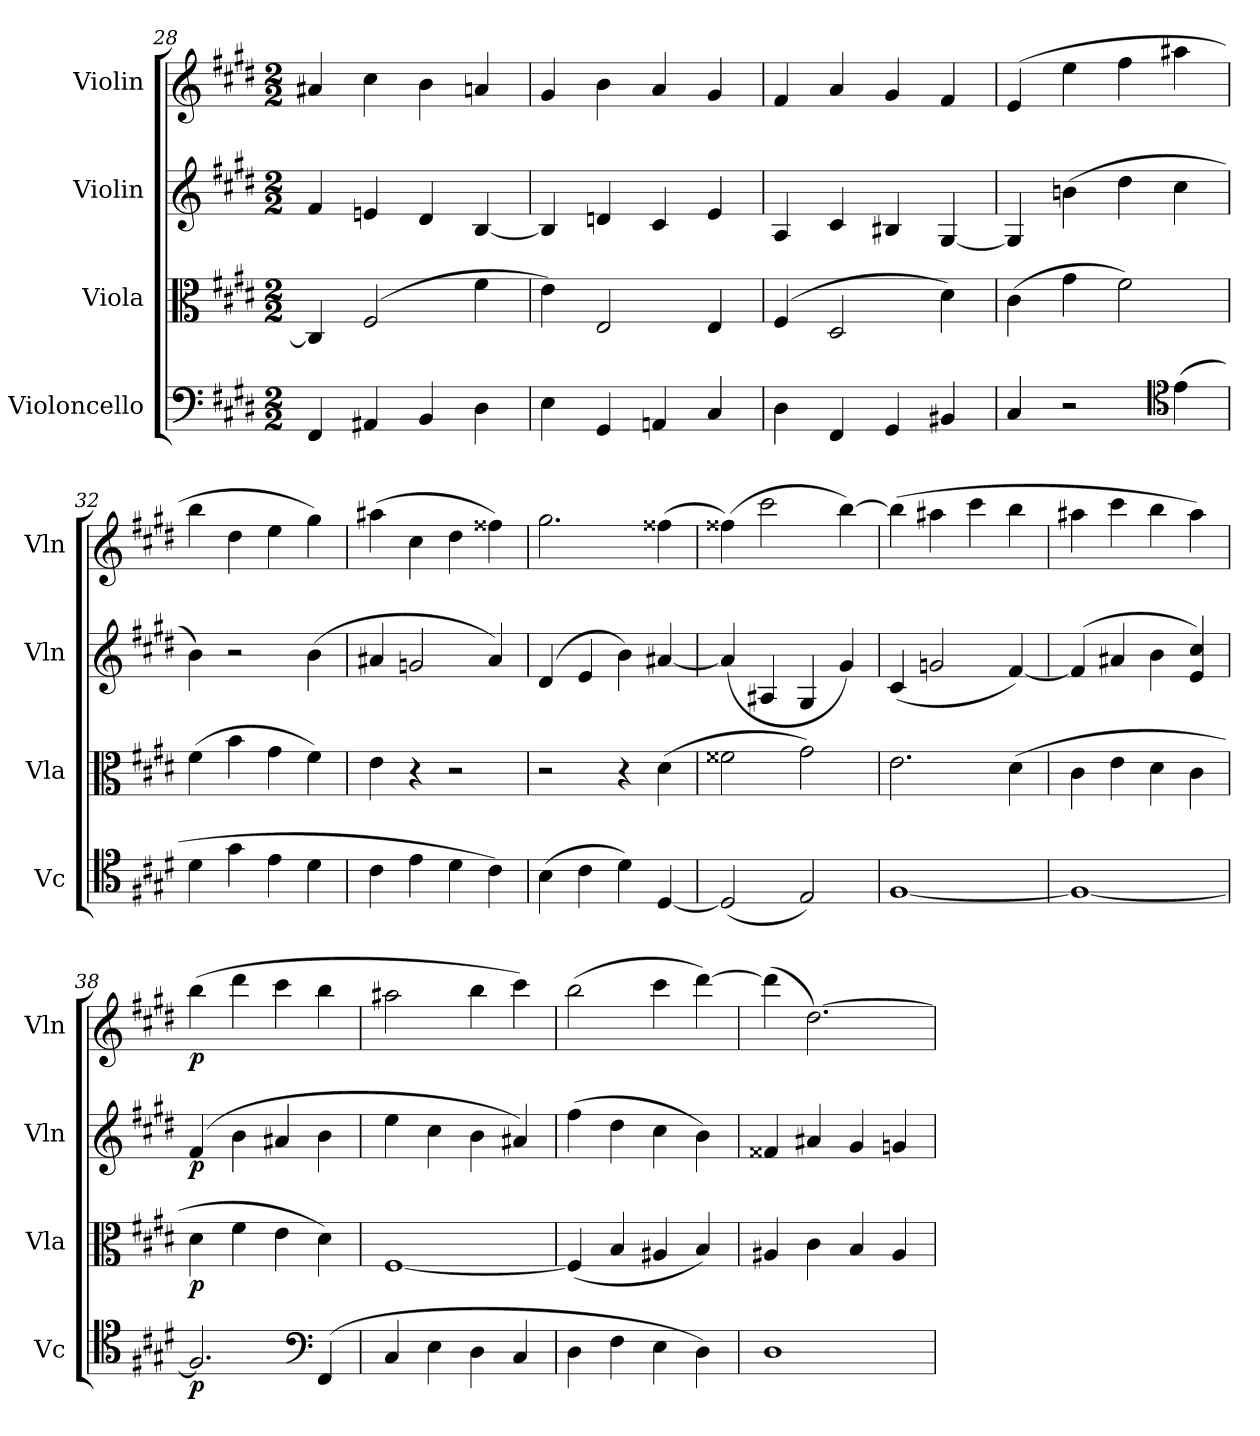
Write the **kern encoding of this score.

**kern	**dynam	**kern	**dynam	**kern	**dynam	**kern	**dynam
*part4	*part4	*part3	*part3	*part2	*part2	*part1	*part1
*staff4	*staff4	*staff3	*staff3	*staff2	*staff2	*staff1	*staff1
*I"Violoncello	*	*I"Viola	*	*I"Violin	*	*I"Violin	*
*I'Vc	*	*I'Vla	*	*I'Vln	*	*I'Vln	*
*clefF4	*	*clefC3	*	*clefG2	*	*clefG2	*
*k[f#c#g#d#]	*	*k[f#c#g#d#]	*	*k[f#c#g#d#]	*	*k[f#c#g#d#]	*
*M2/2	*	*M2/2	*	*M2/2	*	*M2/2	*
=28	=28	=28	=28	=28	=28	=28	=28
4FF#/	.	4C#/]	.	4f#/	.	4a#X/	.
4AA#X/	.	(2F#/	.	4en/	.	4cc#\	.
4BB/	.	.	.	4d#/	.	4b\	.
4D#\	.	4f#\	.	[4B/	.	4an/	.
=29	=29	=29	=29	=29	=29	=29	=29
4E\	.	4e\)	.	4B/]	.	4g#/	.
4GG#/	.	2E/	.	4dn/	.	4b\	.
4AAn/	.	.	.	4c#/	.	4a/	.
4C#/	.	4E/	.	4e/	.	4g#/	.
=30	=30	=30	=30	=30	=30	=30	=30
4D#\	.	(4F#/	.	4A/	.	4f#/	.
4FF#/	.	2D#/	.	4c#/	.	4a/	.
4GG#/	.	.	.	4B#X/	.	4g#/	.
4BB#X/	.	4d#\)	.	[4G#/	.	4f#/	.
=31	=31	=31	=31	=31	=31	=31	=31
4C#/	.	(4c#\	.	4G#/]	.	(4e/	.
2r	.	4g#\	.	(4bn\	.	4ee\	.
.	.	2f#\)	.	4dd#\	.	4ff#\	.
*clefC4	*	*	*	*	*	*	*
(4e\	.	.	.	4cc#\	.	4aa#X\	.
=32	=32	=32	=32	=32	=32	=32	=32
4d#\	.	(4f#\	.	4b\)	.	4bb\	.
4g#\	.	4b\	.	2r	.	4dd#\	.
4e\	.	4g#\	.	.	.	4ee\	.
4d#\	.	4f#\)	.	(4b\	.	4gg#\)	.
=33	=33	=33	=33	=33	=33	=33	=33
4c#\	.	4e\	.	4a#X/	.	(4aa#X\	.
4e\	.	4r	.	2gn/	.	4cc#\	.
4d#\	.	2r	.	.	.	4dd#\	.
4c#\)	.	.	.	4a#/)	.	4ff##X\)	.
=34	=34	=34	=34	=34	=34	=34	=34
(4B\	.	2r	.	(4d#/	.	2.gg#\	.
4c#\	.	.	.	4e/	.	.	.
4d#\)	.	4r	.	4b\)	.	.	.
[4D#/	.	(4d#\	.	[4a#X/	.	(4ff##X\	.
=35	=35	=35	=35	=35	=35	=35	=35
(2D#/]	.	2f##X\	.	(4a#/]	.	(4ff##X\)	.
.	.	.	.	4A#X/	.	2ccc#\	.
2E/)	.	2g#\)	.	4G#/	.	.	.
.	.	.	.	4g#/)	.	[4bb\)	.
=36	=36	=36	=36	=36	=36	=36	=36
[1F#	.	2.e\	.	(4c#/	.	(4bb\]	.
.	.	.	.	2gn/	.	4aa#X\	.
.	.	.	.	.	.	4ccc#\	.
.	.	(4d#\	.	[4f#/)	.	4bb\	.
=37	=37	=37	=37	=37	=37	=37	=37
1F#_	.	4c#\	.	(4f#/]	.	4aa#X\	.
.	.	4e\	.	4a#X/	.	4ccc#\	.
.	.	4d#\	.	4b\	.	4bb\	.
.	.	4c#\	.	4e/ 4cc#/)	.	4aa#\)	.
=38	=38	=38	=38	=38	=38	=38	=38
2.F#/]	p	4d#\	p	(4f#/	p	(4bb\	p
.	.	4f#\	.	4b\	.	4ddd#\	.
.	.	4e\	.	4a#X/	.	4ccc#\	.
*clefF4	*	*	*	*	*	*	*
(4FF#/	.	4d#\)	.	4b\	.	4bb\	.
=39	=39	=39	=39	=39	=39	=39	=39
4C#/	.	[1F#	.	4ee\	.	2aa#X\	.
4E\	.	.	.	4cc#\	.	.	.
4D#\	.	.	.	4b\	.	4bb\	.
4C#/	.	.	.	4a#X/)	.	4ccc#\)	.
=40	=40	=40	=40	=40	=40	=40	=40
4D#\	.	(4F#/]	.	(4ff#\	.	(2bb\	.
4F#\	.	4B/	.	4dd#\	.	.	.
4E\	.	4A#X/	.	4cc#\	.	4ccc#\	.
4D#\)	.	4B/)	.	4b\)	.	[4ddd#\)	.
=41	=41	=41	=41	=41	=41	=41	=41
1D#	.	4A#X/	.	4f##X/	.	(4ddd#\]	.
.	.	4c#\	.	4a#X/	.	[2.dd#\)	.
.	.	4B/	.	4g#/	.	.	.
.	.	4A#/	.	4gn/	.	.	.
=	=	=	=	=	=	=	=
*-	*-	*-	*-	*-	*-	*-	*-
